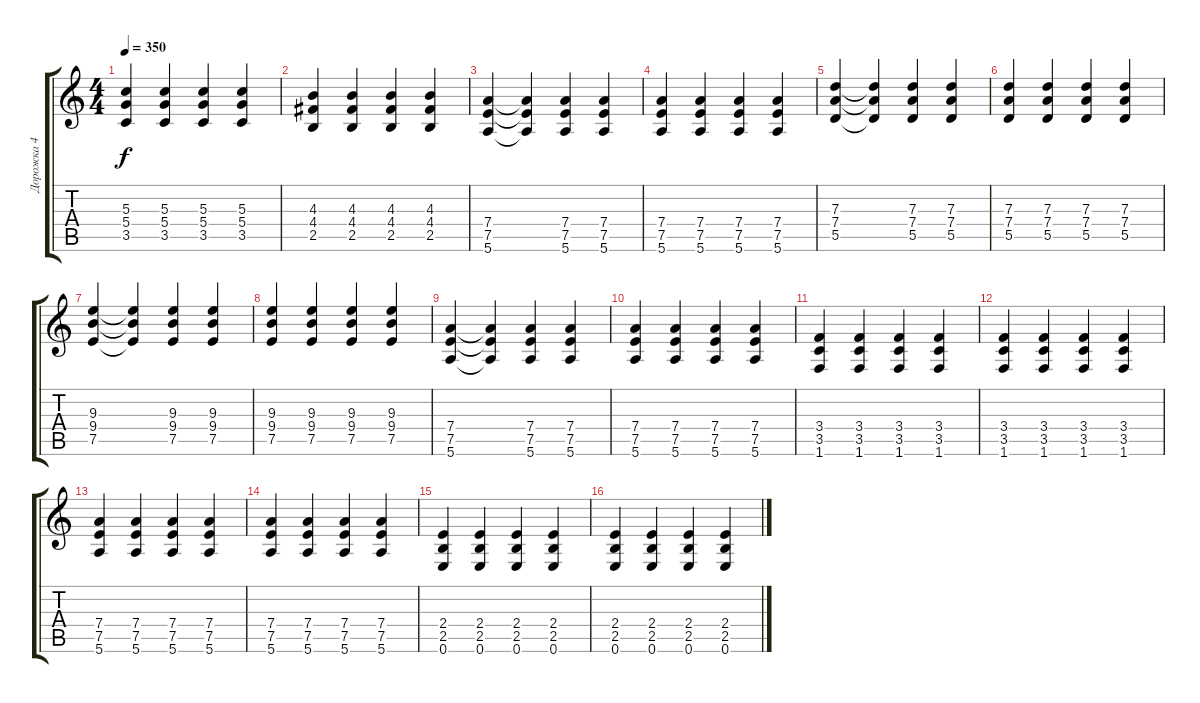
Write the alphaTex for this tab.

\track ("Дорожка 4" "Дорожка 4") {instrument distortionguitar}
\staff {score tabs}
\tuning (E4 B3 G3 D3 A2 E2) {hide}
\ts (4 4)
\tempo 350
\clef g2
\ks c
(5.3 5.4 3.5).4{dy f} (5.3 5.4 3.5).4 (5.3 5.4 3.5).4 (5.3 5.4 3.5).4 |
(4.3 4.4 2.5).4 (4.3 4.4 2.5).4 (4.3 4.4 2.5).4 (4.3 4.4 2.5).4 |
(7.4 7.5 5.6).4 (7.4{t} 7.5{t} 5.6{t}).4 (7.4 7.5 5.6).4 (7.4 7.5 5.6).4 |
(7.4 7.5 5.6).4 (7.4 7.5 5.6).4 (7.4 7.5 5.6).4 (7.4 7.5 5.6).4 |
(7.3 7.4 5.5).4 (7.3{t} 7.4{t} 5.5{t}).4 (7.3 7.4 5.5).4 (7.3 7.4 5.5).4 |
(7.3 7.4 5.5).4 (7.3 7.4 5.5).4 (7.3 7.4 5.5).4 (7.3 7.4 5.5).4 |
(9.3 9.4 7.5).4 (9.3{t} 9.4{t} 7.5{t}).4 (9.3 9.4 7.5).4 (9.3 9.4 7.5).4 |
(9.3 9.4 7.5).4 (9.3 9.4 7.5).4 (9.3 9.4 7.5).4 (9.3 9.4 7.5).4 |
(7.4 7.5 5.6).4 (7.4{t} 7.5{t} 5.6{t}).4 (7.4 7.5 5.6).4 (7.4 7.5 5.6).4 |
(7.4 7.5 5.6).4 (7.4 7.5 5.6).4 (7.4 7.5 5.6).4 (7.4 7.5 5.6).4 |
(3.4 3.5 1.6).4 (3.4 3.5 1.6).4 (3.4 3.5 1.6).4 (3.4 3.5 1.6).4 |
(3.4 3.5 1.6).4 (3.4 3.5 1.6).4 (3.4 3.5 1.6).4 (3.4 3.5 1.6).4 |
(7.4 7.5 5.6).4 (7.4 7.5 5.6).4 (7.4 7.5 5.6).4 (7.4 7.5 5.6).4 |
(7.4 7.5 5.6).4 (7.4 7.5 5.6).4 (7.4 7.5 5.6).4 (7.4 7.5 5.6).4 |
(2.4 2.5 0.6).4 (2.4 2.5 0.6).4 (2.4 2.5 0.6).4 (2.4 2.5 0.6).4 |
(2.4 2.5 0.6).4 (2.4 2.5 0.6).4 (2.4 2.5 0.6).4 (2.4 2.5 0.6).4
